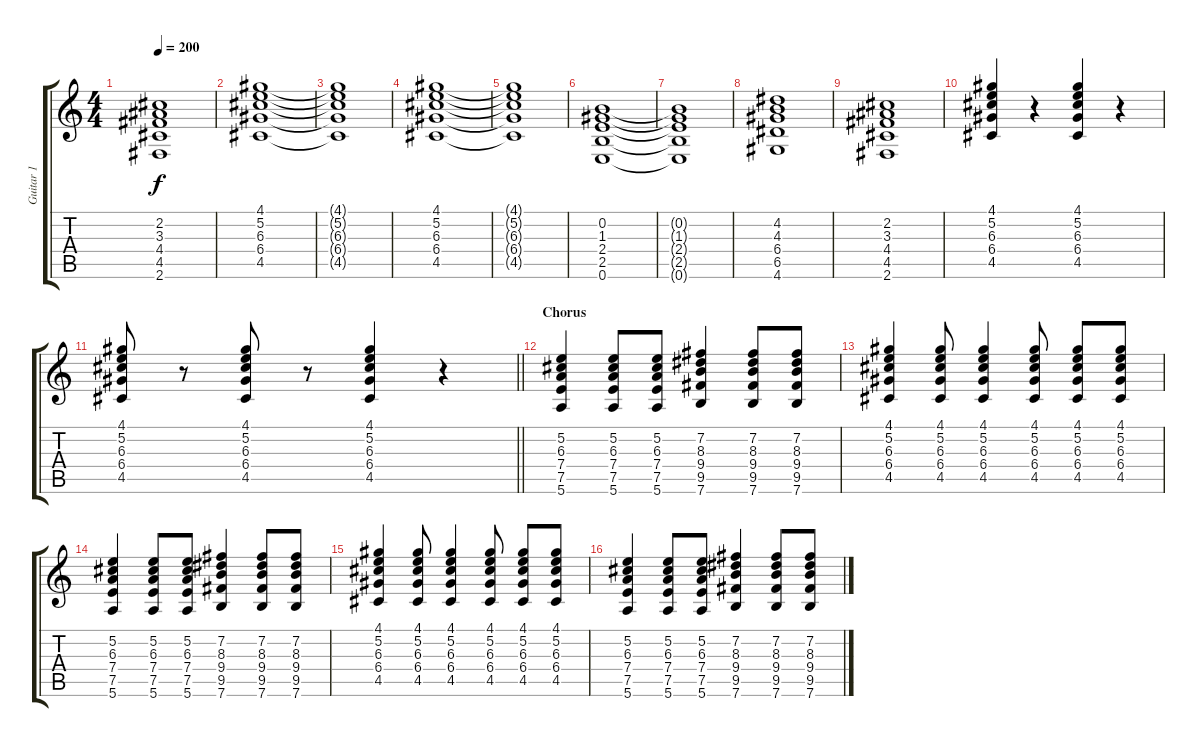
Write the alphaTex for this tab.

\track ("Guitar 1" "Guitar 1") {instrument overdrivenguitar}
\staff {score tabs}
\tuning (E4 B3 G3 D3 A2 E2) {hide}
\ts (4 4)
\tempo 200
\clef g2
\ks c
(2.2 3.3 4.4 4.5 2.6).1{dy f} |
(4.1 5.2 6.3 6.4 4.5).1 |
(4.1{t} 5.2{t} 6.3{t} 6.4{t} 4.5{t}).1 |
(4.1 5.2 6.3 6.4 4.5).1 |
(4.1{t} 5.2{t} 6.3{t} 6.4{t} 4.5{t}).1 |
(0.2 1.3 2.4 2.5 0.6).1 |
(0.2{t} 1.3{t} 2.4{t} 2.5{t} 0.6{t}).1 |
(4.2 4.3 6.4 6.5 4.6).1 |
(2.2 3.3 4.4 4.5 2.6).1 |
(4.1 5.2 6.3 6.4 4.5).4 r.4 (4.1 5.2 6.3 6.4 4.5).4 r.4 |
\barLineRight lightlight
(4.1 5.2 6.3 6.4 4.5).8 r.8 (4.1 5.2 6.3 6.4 4.5).8 r.8 (4.1 5.2 6.3 6.4 4.5).4 r.4 |
\section ("" "Chorus")
(5.2 6.3 7.4 7.5 5.6).4 (5.2 6.3 7.4 7.5 5.6).8 (5.2 6.3 7.4 7.5 5.6).8 (7.2 8.3 9.4 9.5 7.6).4 (7.2 8.3 9.4 9.5 7.6).8 (7.2 8.3 9.4 9.5 7.6).8 |
(4.1 5.2 6.3 6.4 4.5).4 (4.1 5.2 6.3 6.4 4.5).8 (4.1 5.2 6.3 6.4 4.5).4 (4.1 5.2 6.3 6.4 4.5).8 (4.1 5.2 6.3 6.4 4.5).8 (4.1 5.2 6.3 6.4 4.5).8 |
(5.2 6.3 7.4 7.5 5.6).4 (5.2 6.3 7.4 7.5 5.6).8 (5.2 6.3 7.4 7.5 5.6).8 (7.2 8.3 9.4 9.5 7.6).4 (7.2 8.3 9.4 9.5 7.6).8 (7.2 8.3 9.4 9.5 7.6).8 |
(4.1 5.2 6.3 6.4 4.5).4 (4.1 5.2 6.3 6.4 4.5).8 (4.1 5.2 6.3 6.4 4.5).4 (4.1 5.2 6.3 6.4 4.5).8 (4.1 5.2 6.3 6.4 4.5).8 (4.1 5.2 6.3 6.4 4.5).8 |
(5.2 6.3 7.4 7.5 5.6).4 (5.2 6.3 7.4 7.5 5.6).8 (5.2 6.3 7.4 7.5 5.6).8 (7.2 8.3 9.4 9.5 7.6).4 (7.2 8.3 9.4 9.5 7.6).8 (7.2 8.3 9.4 9.5 7.6).8
